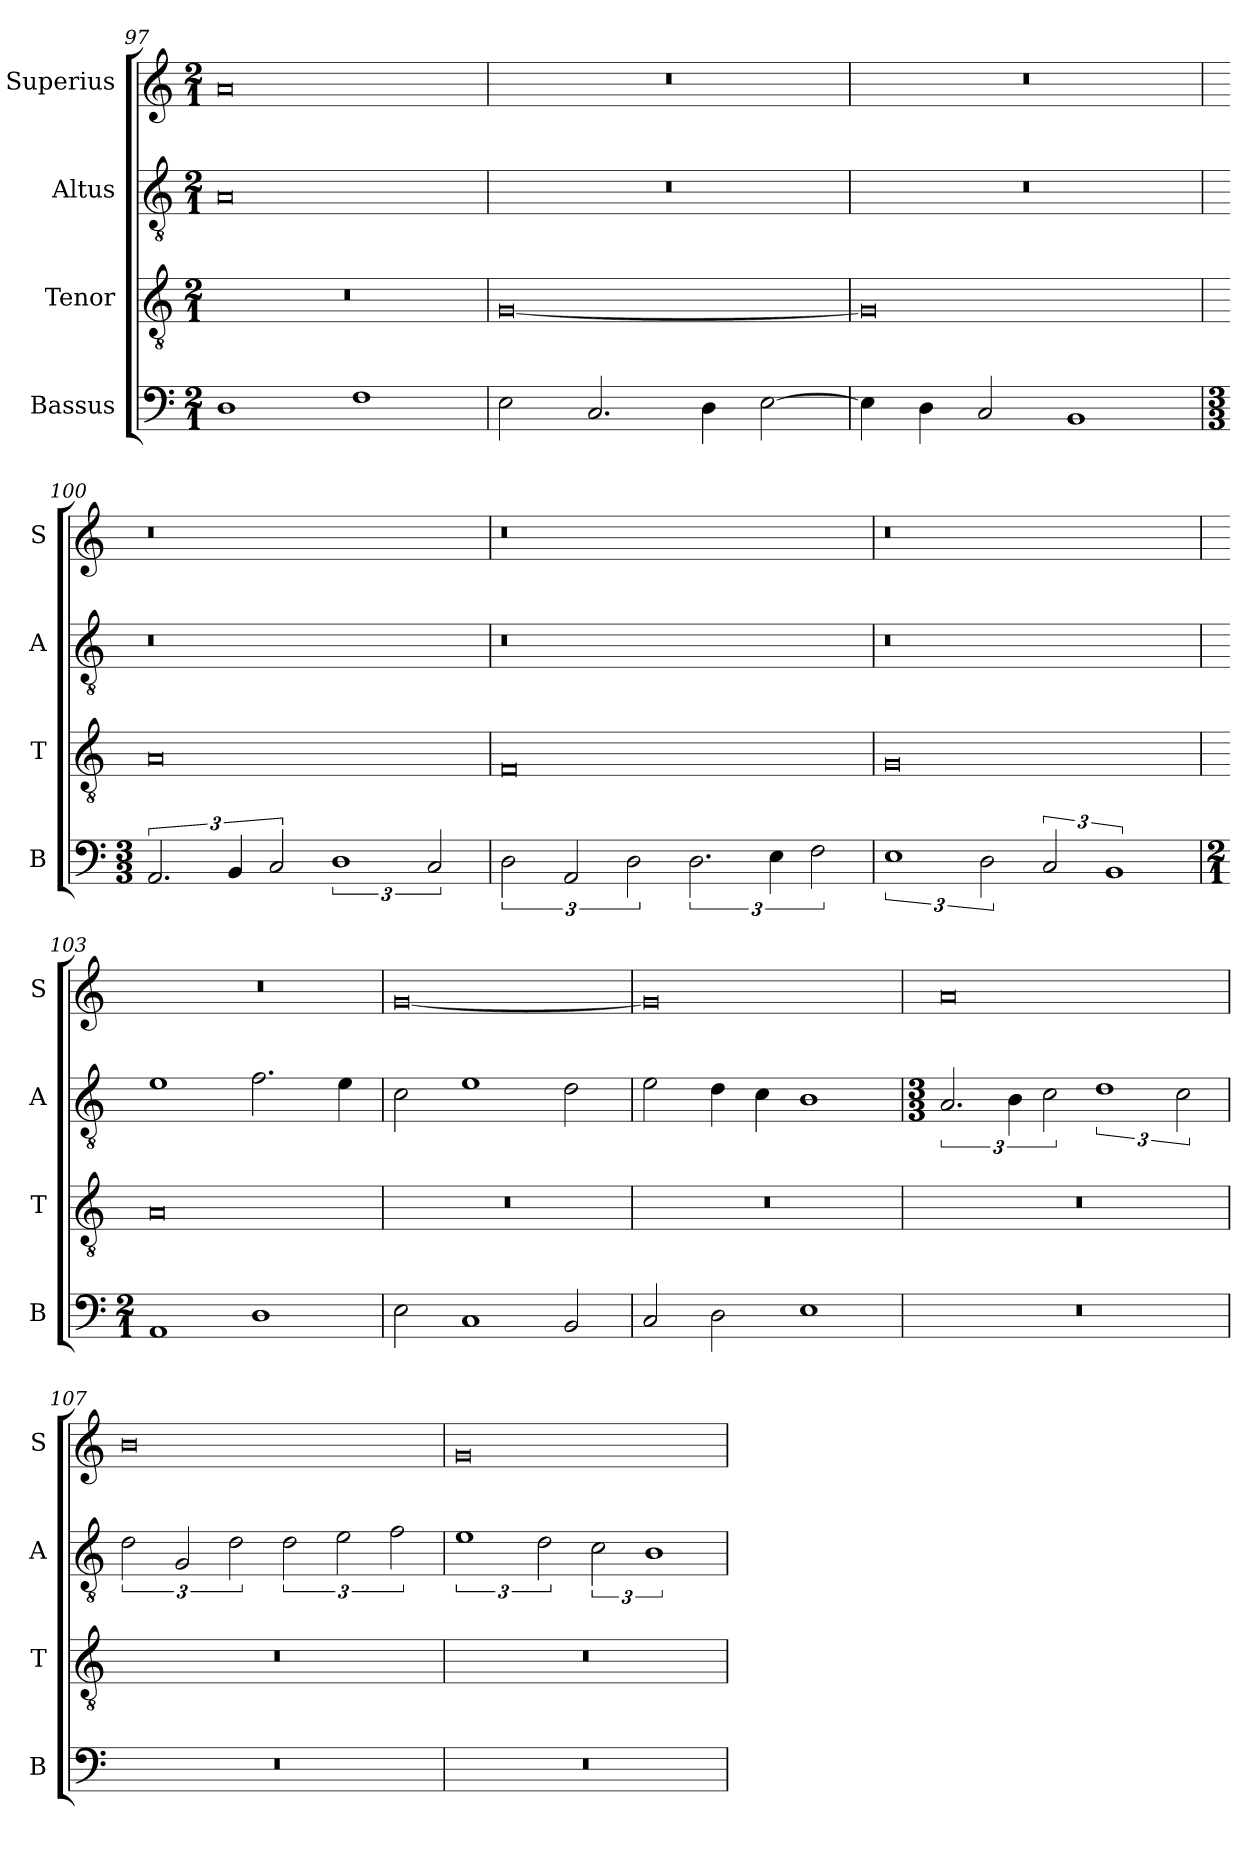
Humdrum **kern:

**kern	**kern	**kern	**kern
*part4	*part3	*part2	*part1
*staff4	*staff3	*staff2	*staff1
*I"Bassus	*I"Tenor	*I"Altus	*I"Superius
*I'B	*I'T	*I'A	*I'S
*clefF4	*clefGv2	*clefGv2	*clefG2
*k[]	*k[]	*k[]	*k[]
*M2/1	*M2/1	*M2/1	*M2/1
=97	=97	=97	=97
1D	0r	0A	0a
1F	.	.	.
=98	=98	=98	=98
2E\	[0G	0r	0r
2.C/	.	.	.
4D\	.	.	.
[2E\	.	.	.
=99	=99	=99	=99
4E\]	0G]	0r	0r
4D\	.	.	.
2C/	.	.	.
1BB	.	.	.
=100	=100	=100	=100
*M3/3	*	*	*
3.AA/	0A	0r	0r
6BB/	.	.	.
3C/	.	.	.
3%2D	.	.	.
3C/	.	.	.
=101	=101	=101	=101
3D\	0F	0r	0r
3AA/	.	.	.
3D\	.	.	.
3.D\	.	.	.
6E\	.	.	.
3F\	.	.	.
=102	=102	=102	=102
3%2E	0G	0r	0r
3D\	.	.	.
3C/	.	.	.
3%2BB	.	.	.
=103	=103	=103	=103
*M2/1	*	*	*
1AA	0A	1e	0r
1D	.	2.f\	.
.	.	4e\	.
=104	=104	=104	=104
2E\	0r	2c\	[0g
1C	.	1e	.
2BB/	.	2d\	.
=105	=105	=105	=105
2C/	0r	2e\	0g]
2D\	.	4d\	.
.	.	4c\	.
1E	.	1B	.
=106	=106	=106	=106
*	*	*M3/3	*
0r	0r	3.A/	0a
.	.	6B\	.
.	.	3c\	.
.	.	3%2d	.
.	.	3c\	.
=107	=107	=107	=107
0r	0r	3d\	0b
.	.	3G/	.
.	.	3d\	.
.	.	3d\	.
.	.	3e\	.
.	.	3f\	.
=108	=108	=108	=108
0r	0r	3%2e	0g
.	.	3d\	.
.	.	3c\	.
.	.	3%2B	.
=	=	=	=
*-	*-	*-	*-
